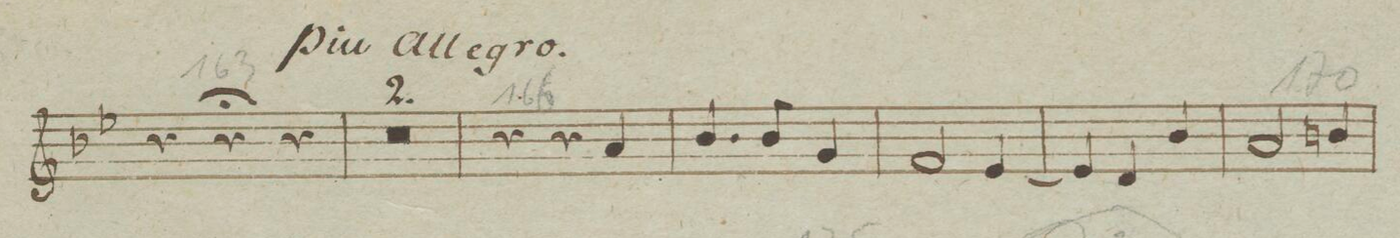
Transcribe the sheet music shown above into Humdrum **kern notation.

**kern	**dynam
*I"Oboe Secondo.	*
*clefG2	*
*k[b-e-]	*
*met(c)	*
*M3/4	*
4r	.
4r;	.
4r	.
=164	=164
1.r	.
=165	=165
=166	=166
4r	.
4r	.
4a/	.
=167	=167
4.b-/	.
8b-/	.
4g/	.
=168	=168
2f/	.
[4e-/	.
=169	=169
4e-/]	.
4d/	.
4b-/	.
=170	=170
2a/	.
4bn/	.
=171	=171
*-	*-
